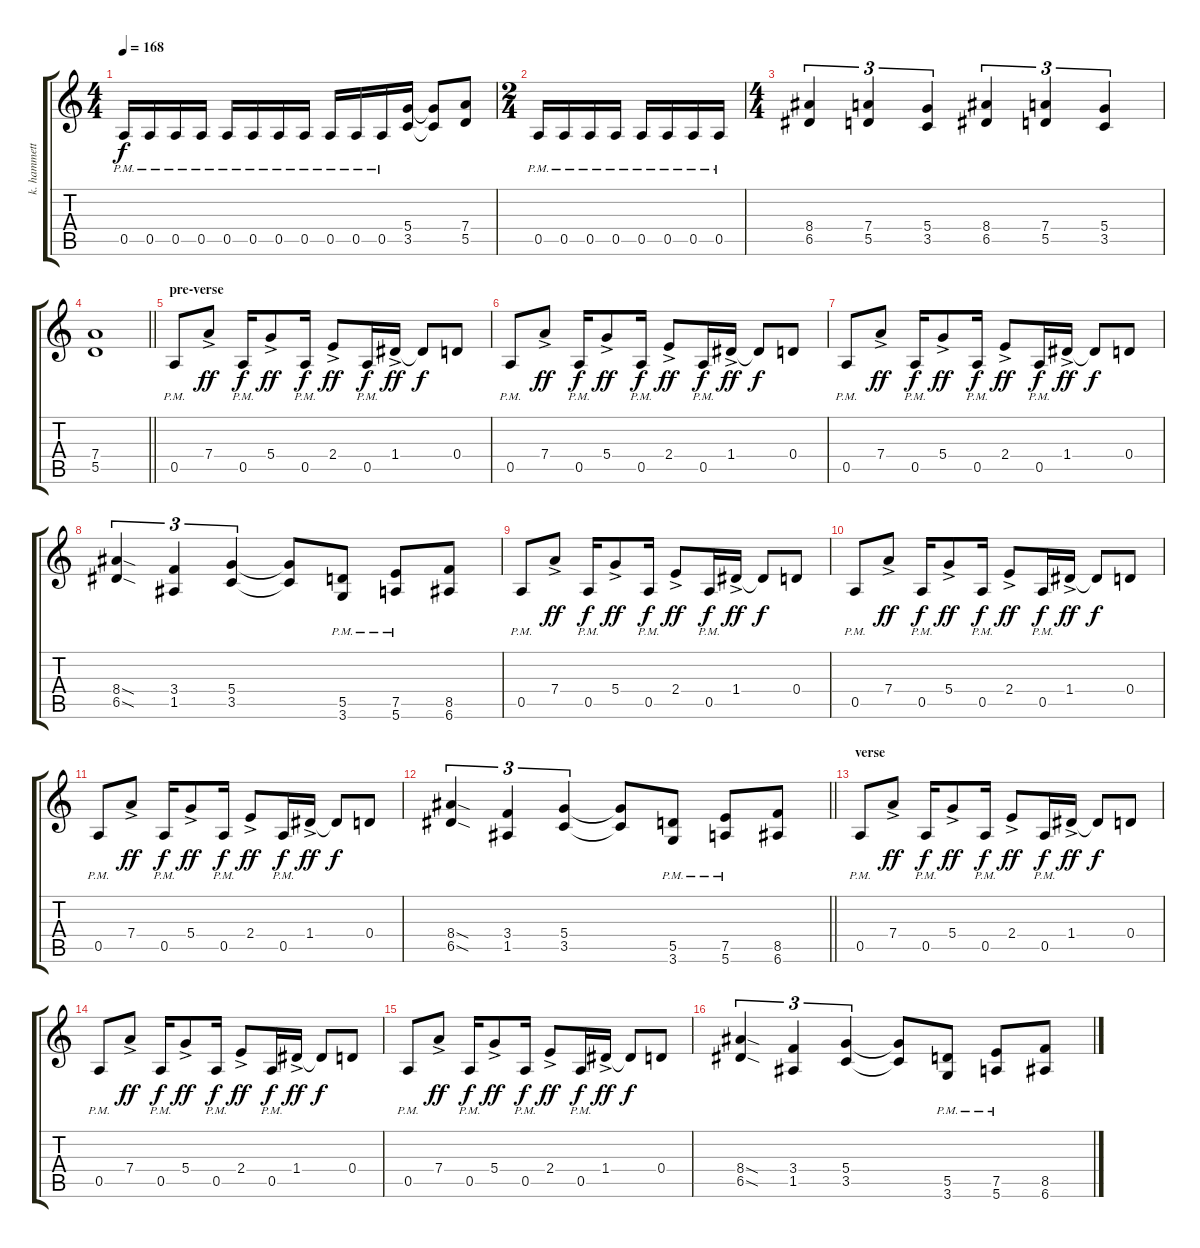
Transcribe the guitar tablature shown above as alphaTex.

\track ("k. hammett - rhythm guitar" "k. hammett") {instrument distortionguitar}
\staff {score tabs}
\tuning (E4 B3 G3 D3 A2 E2) {hide}
\ts (4 4)
\tempo 168
\clef g2
\ks c
0.5{pm}.16{dy f} 0.5{pm}.16 0.5{pm}.16 0.5{pm}.16 0.5{pm}.16 0.5{pm}.16 0.5{pm}.16 0.5{pm}.16 0.5{pm}.16 0.5{pm}.16 0.5{pm}.16 (5.4 3.5).16 (5.4{t} 3.5{t}).8 (7.4 5.5).8 |
\ts (2 4)
0.5{pm}.16 0.5{pm}.16 0.5{pm}.16 0.5{pm}.16 0.5{pm}.16 0.5{pm}.16 0.5{pm}.16 0.5{pm}.16 |
\ts (4 4)
(8.4 6.5).4{tu (3 2)} (7.4 5.5).4{tu (3 2)} (5.4 3.5).4{tu (3 2)} (8.4 6.5).4{tu (3 2)} (7.4 5.5).4{tu (3 2)} (5.4 3.5).4{tu (3 2)} |
\barLineRight lightlight
(7.4 5.5).1 |
\section ("" "pre-verse")
0.5{pm}.8 7.4{ac}.8{dy ff} 0.5{pm}.16{dy f} 5.4{ac}.8{dy ff} 0.5{pm}.16{dy f} 2.4{ac}.8{dy ff} 0.5{pm}.16{dy f} 1.4{ac}.16{dy ff} 1.4{t}.8{dy f} 0.4.8 |
0.5{pm}.8 7.4{ac}.8{dy ff} 0.5{pm}.16{dy f} 5.4{ac}.8{dy ff} 0.5{pm}.16{dy f} 2.4{ac}.8{dy ff} 0.5{pm}.16{dy f} 1.4{ac}.16{dy ff} 1.4{t}.8{dy f} 0.4.8 |
0.5{pm}.8 7.4{ac}.8{dy ff} 0.5{pm}.16{dy f} 5.4{ac}.8{dy ff} 0.5{pm}.16{dy f} 2.4{ac}.8{dy ff} 0.5{pm}.16{dy f} 1.4{ac}.16{dy ff} 1.4{t}.8{dy f} 0.4.8 |
(8.4{sod} 6.5{sod}).4{tu (3 2)} (3.4 1.5).4{tu (3 2)} (5.4 3.5).4{tu (3 2)} (5.4{t} 3.5{t}).8 (5.5{pm} 3.6{pm}).8 (7.5{pm} 5.6{pm}).8 (8.5 6.6).8 |
0.5{pm}.8 7.4{ac}.8{dy ff} 0.5{pm}.16{dy f} 5.4{ac}.8{dy ff} 0.5{pm}.16{dy f} 2.4{ac}.8{dy ff} 0.5{pm}.16{dy f} 1.4{ac}.16{dy ff} 1.4{t}.8{dy f} 0.4.8 |
0.5{pm}.8 7.4{ac}.8{dy ff} 0.5{pm}.16{dy f} 5.4{ac}.8{dy ff} 0.5{pm}.16{dy f} 2.4{ac}.8{dy ff} 0.5{pm}.16{dy f} 1.4{ac}.16{dy ff} 1.4{t}.8{dy f} 0.4.8 |
0.5{pm}.8 7.4{ac}.8{dy ff} 0.5{pm}.16{dy f} 5.4{ac}.8{dy ff} 0.5{pm}.16{dy f} 2.4{ac}.8{dy ff} 0.5{pm}.16{dy f} 1.4{ac}.16{dy ff} 1.4{t}.8{dy f} 0.4.8 |
\barLineRight lightlight
(8.4{sod} 6.5{sod}).4{tu (3 2)} (3.4 1.5).4{tu (3 2)} (5.4 3.5).4{tu (3 2)} (5.4{t} 3.5{t}).8 (5.5{pm} 3.6{pm}).8 (7.5{pm} 5.6{pm}).8 (8.5 6.6).8 |
\section ("" "verse")
0.5{pm}.8 7.4{ac}.8{dy ff} 0.5{pm}.16{dy f} 5.4{ac}.8{dy ff} 0.5{pm}.16{dy f} 2.4{ac}.8{dy ff} 0.5{pm}.16{dy f} 1.4{ac}.16{dy ff} 1.4{t}.8{dy f} 0.4.8 |
0.5{pm}.8 7.4{ac}.8{dy ff} 0.5{pm}.16{dy f} 5.4{ac}.8{dy ff} 0.5{pm}.16{dy f} 2.4{ac}.8{dy ff} 0.5{pm}.16{dy f} 1.4{ac}.16{dy ff} 1.4{t}.8{dy f} 0.4.8 |
0.5{pm}.8 7.4{ac}.8{dy ff} 0.5{pm}.16{dy f} 5.4{ac}.8{dy ff} 0.5{pm}.16{dy f} 2.4{ac}.8{dy ff} 0.5{pm}.16{dy f} 1.4{ac}.16{dy ff} 1.4{t}.8{dy f} 0.4.8 |
(8.4{sod} 6.5{sod}).4{tu (3 2)} (3.4 1.5).4{tu (3 2)} (5.4 3.5).4{tu (3 2)} (5.4{t} 3.5{t}).8 (5.5{pm} 3.6{pm}).8 (7.5{pm} 5.6{pm}).8 (8.5 6.6).8
